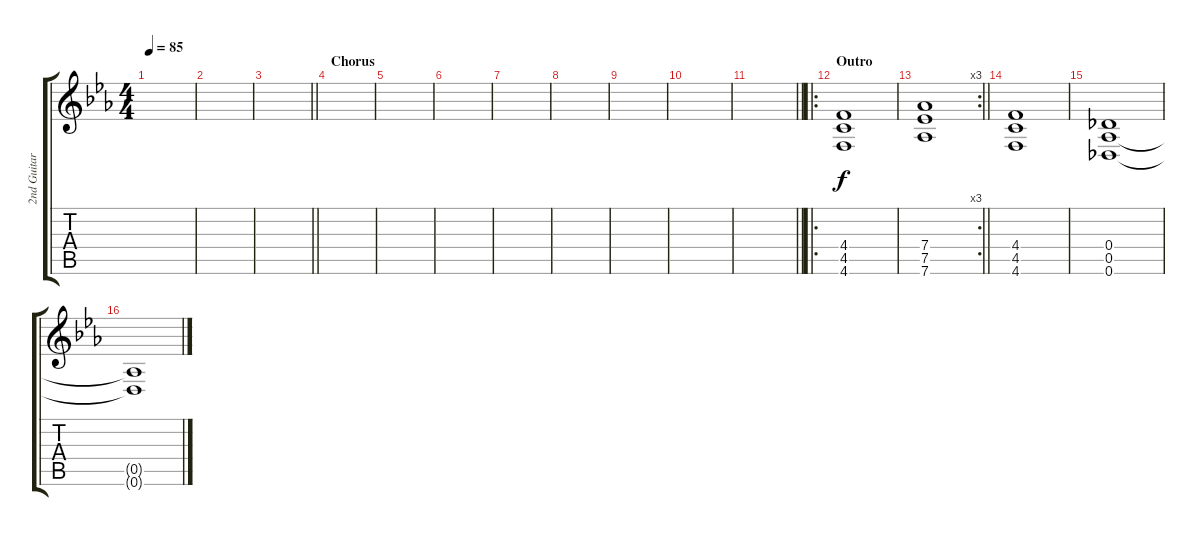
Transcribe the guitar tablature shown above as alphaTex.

\track ("2nd Guitar" "2nd Guitar") {instrument overdrivenguitar}
\staff {score tabs}
\tuning (Eb4 Bb3 Gb3 Db3 Ab2 Db2) {hide}
\ts (4 4)
\tempo 85
\clef g2
\ks eb
|
|
\barLineRight lightlight
|
\section ("" "Chorus")
|
|
|
|
|
|
|
\barLineRight lightlight
|
\ro
\section ("" "Outro")
(4.4 4.5 4.6).1 |
\rc 3
\barLineRight lightlight
(7.4 7.5 7.6).1 |
(4.4 4.5 4.6).1 |
(0.4 0.5 0.6).1 |
(0.5{t} 0.6{t}).1
